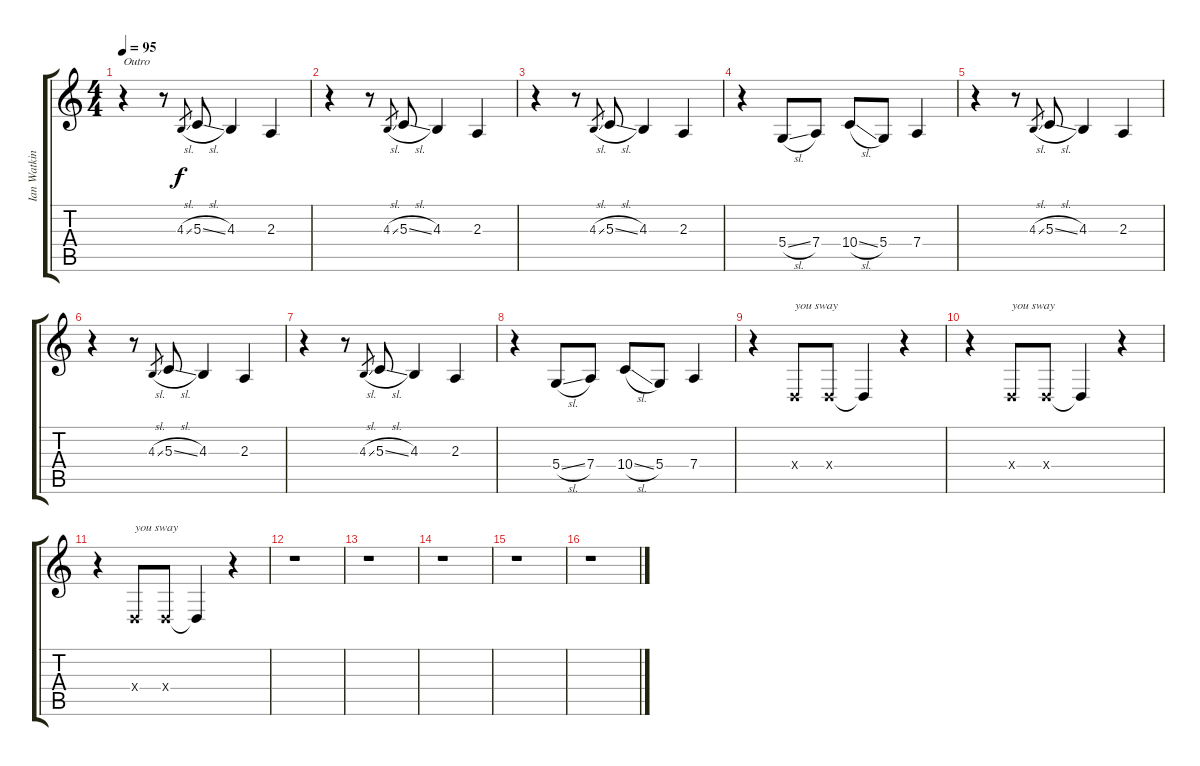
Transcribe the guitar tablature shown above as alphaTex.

\track ("Ian Watkins | Vocals" "Ian Watkin") {instrument flute}
\staff {score tabs}
\tuning (E4 B3 G3 D3 A2 D2) {hide}
\ts (4 4)
\tempo 95
\clef g2
\ks c
r.4{txt "Outro" dy f} r.8 4.3{sl}.8{gr} 5.3{sl}.8 4.3.4 2.3.4 |
r.4 r.8 4.3{sl}.8{gr} 5.3{sl}.8 4.3.4 2.3.4 |
r.4 r.8 4.3{sl}.8{gr} 5.3{sl}.8 4.3.4 2.3.4 |
r.4 5.4{sl}.8 7.4.8 10.4{sl}.8 5.4.8 7.4.4 |
r.4 r.8 4.3{sl}.8{gr} 5.3{sl}.8 4.3.4 2.3.4 |
r.4 r.8 4.3{sl}.8{gr} 5.3{sl}.8 4.3.4 2.3.4 |
r.4 r.8 4.3{sl}.8{gr} 5.3{sl}.8 4.3.4 2.3.4 |
r.4 5.4{sl}.8 7.4.8 10.4{sl}.8 5.4.8 7.4.4 |
r.4 0.4{x}.8{txt "you sway"} 0.4{x}.8 0.4{t}.4 r.4 |
r.4 0.4{x}.8{txt "you sway"} 0.4{x}.8 0.4{t}.4 r.4 |
r.4 0.4{x}.8{txt "you sway"} 0.4{x}.8 0.4{t}.4 r.4 |
r.1 |
r.1 |
r.1 |
r.1 |
r.1
